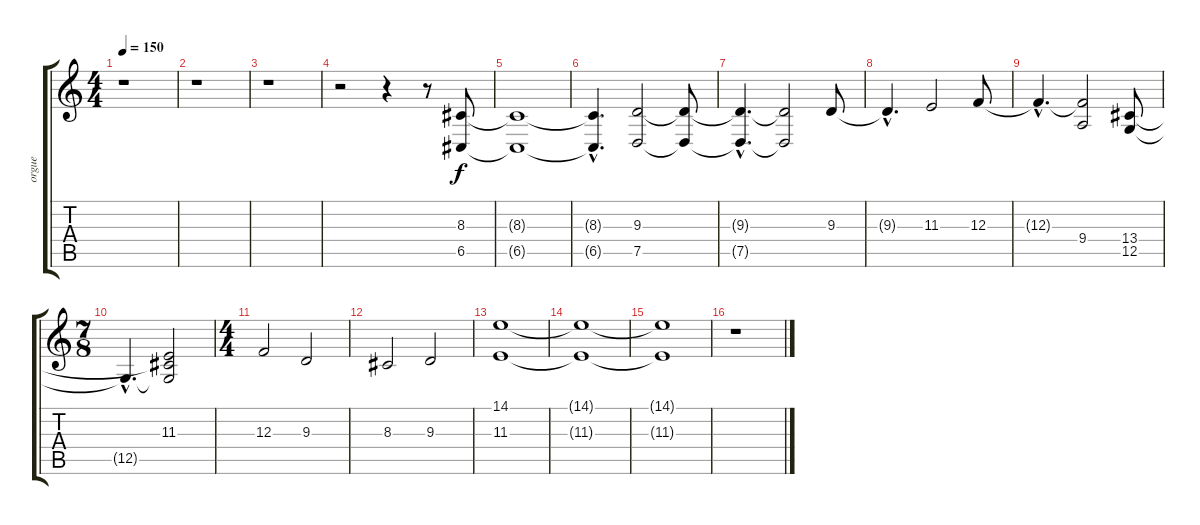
\track ("orgue" "orgue") {instrument churchorgan}
\staff {score tabs}
\tuning (D4 A3 F3 C3 G2 D2) {hide}
\ts (4 4)
\tempo 150
\clef g2
\ks c
r.1{dy f} |
r.1 |
r.1 |
r.2 r.4 r.8 (8.3 6.5).8 |
(8.3{t} 6.5{t}).1 |
(8.3{hac t} 6.5{hac t}).4{d} (9.3 7.5).2 (9.3{t} 7.5{t}).8 |
(9.3{hac t} 7.5{hac t}).4{d} (9.3{t} 7.5{t}).2 9.3.8 |
9.3{hac t}.4{d} 11.3.2 12.3.8 |
12.3{hac t}.4{d} (12.3{t} 9.4).2 (13.4 12.5).8 |
\ts (7 8)
12.5{hac t}.4{d} (11.3 13.4{t} 12.5{t}).2 |
\ts (4 4)
12.3.2 9.3.2 |
8.3.2 9.3.2 |
(14.1 11.3).1 |
(14.1{t} 11.3{t}).1 |
(14.1{t} 11.3{t}).1 |
r.1
